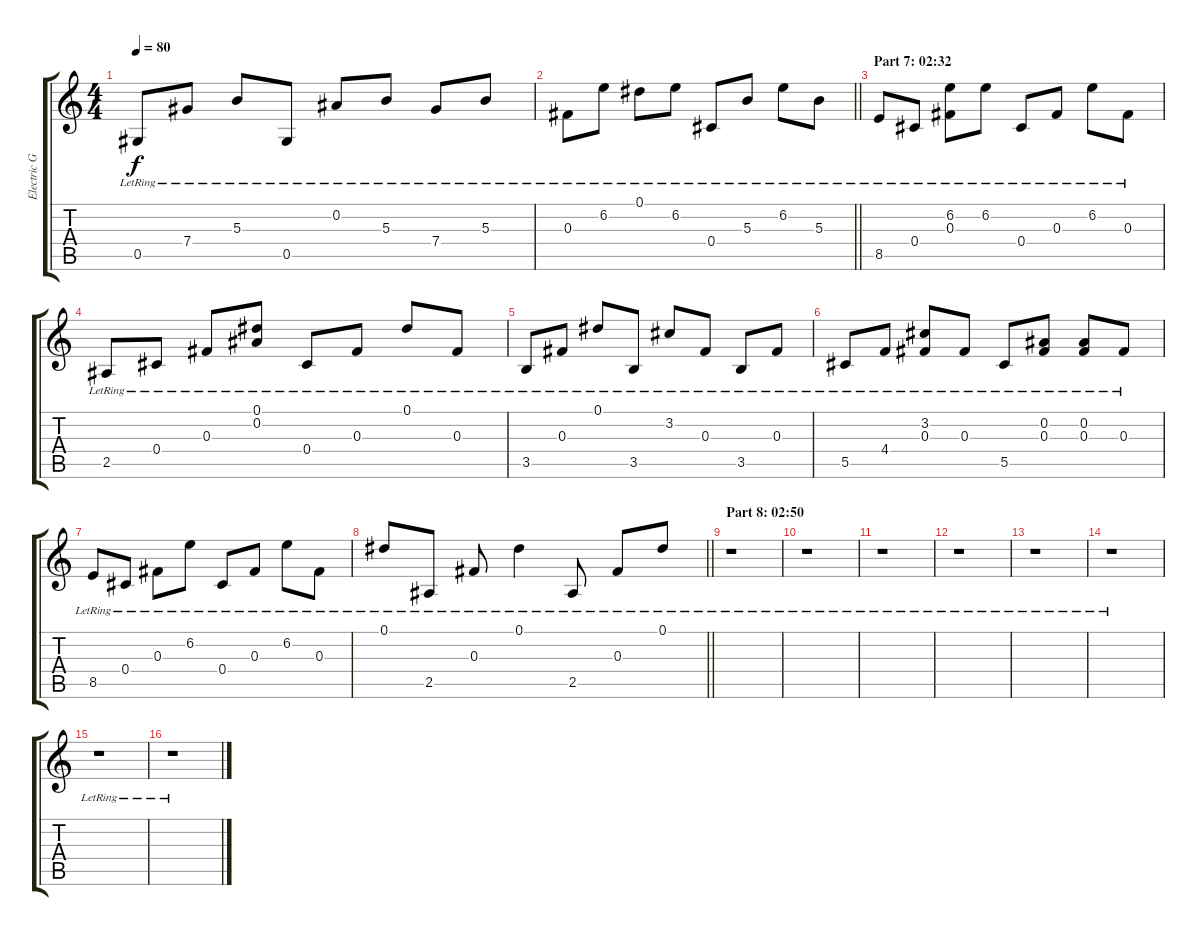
\track ("Electric Guitar (Clean w/ Octaver)" "Electric G") {instrument electricguitarclean}
\staff {score tabs}
\tuning (Eb4 Bb3 Gb3 Db3 Ab2 Eb2) {hide}
\ts (4 4)
\tempo 80
\clef g2
\ks c
0.5{lr}.8{dy f} 7.4{lr}.8 5.3{lr}.8 0.5{lr}.8 0.2{lr}.8 5.3{lr}.8 7.4{lr}.8 5.3{lr}.8 |
\barLineRight lightlight
0.3{lr}.8 6.2{lr}.8 0.1{lr}.8 6.2{lr}.8 0.4{lr}.8 5.3{lr}.8 6.2{lr}.8 5.3{lr}.8 |
\section ("" "Part 7: 02:32")
8.5{lr}.8{volume 8 instrument electricguitarjazz} 0.4{lr}.8 (6.2{lr} 0.3{lr}).8 6.2{lr}.8 0.4{lr}.8 0.3{lr}.8 6.2{lr}.8 0.3{lr}.8 |
2.5{lr}.8 0.4{lr}.8 0.3{lr}.8 (0.1{lr} 0.2{lr}).8 0.4{lr}.8 0.3{lr}.8 0.1{lr}.8 0.3{lr}.8 |
3.5{lr}.8 0.3{lr}.8 0.1{lr}.8 3.5{lr}.8 3.2{lr}.8 0.3{lr}.8 3.5{lr}.8 0.3{lr}.8 |
5.5{lr}.8 4.4{lr}.8 (3.2{lr} 0.3{lr}).8 0.3{lr}.8 5.5{lr}.8 (0.2{lr} 0.3{lr}).8 (0.2{lr} 0.3{lr}).8 0.3{lr}.8 |
8.5{lr}.8 0.4{lr}.8 0.3{lr}.8 6.2{lr}.8 0.4{lr}.8 0.3{lr}.8 6.2{lr}.8 0.3{lr}.8 |
\barLineRight lightlight
0.1{lr}.8 2.5{lr}.8 0.3{lr}.8 0.1{lr}.4 2.5{lr}.8 0.3{lr}.8 0.1{lr}.8 |
\section ("" "Part 8: 02:50")
r.1 |
r.1 |
r.1 |
r.1 |
r.1 |
r.1 |
r.1 |
r.1
